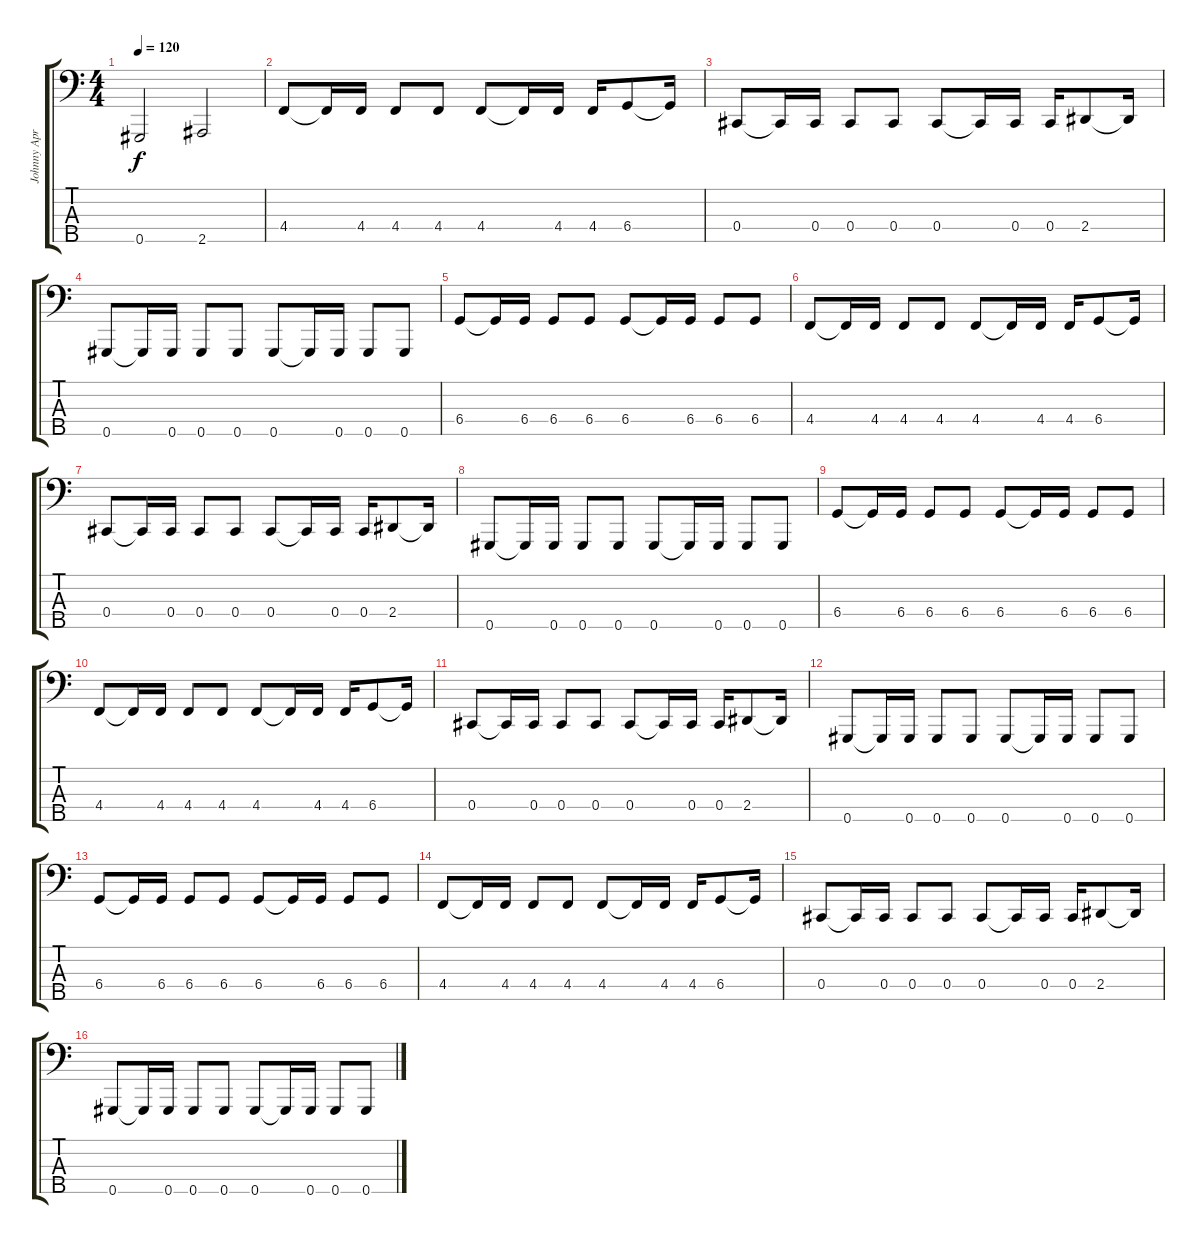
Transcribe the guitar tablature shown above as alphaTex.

\track ("Johnny April" "Johnny Apr") {instrument electricbassfinger}
\staff {score tabs}
\tuning (E2 B1 Gb1 Db1 Ab0) {hide}
\ts (4 4)
\tempo 120
\clef f4
\ks c
0.5.2{dy f} 2.5.2 |
4.4.8 4.4{t}.16 4.4.16 4.4.8 4.4.8 4.4.8 4.4{t}.16 4.4.16 4.4.16 6.4.8 6.4{t}.16 |
0.4.8 0.4{t}.16 0.4.16 0.4.8 0.4.8 0.4.8 0.4{t}.16 0.4.16 0.4.16 2.4.8 2.4{t}.16 |
0.5.8 0.5{t}.16 0.5.16 0.5.8 0.5.8 0.5.8 0.5{t}.16 0.5.16 0.5.8 0.5.8 |
6.4.8 6.4{t}.16 6.4.16 6.4.8 6.4.8 6.4.8 6.4{t}.16 6.4.16 6.4.8 6.4.8 |
4.4.8 4.4{t}.16 4.4.16 4.4.8 4.4.8 4.4.8 4.4{t}.16 4.4.16 4.4.16 6.4.8 6.4{t}.16 |
0.4.8 0.4{t}.16 0.4.16 0.4.8 0.4.8 0.4.8 0.4{t}.16 0.4.16 0.4.16 2.4.8 2.4{t}.16 |
0.5.8 0.5{t}.16 0.5.16 0.5.8 0.5.8 0.5.8 0.5{t}.16 0.5.16 0.5.8 0.5.8 |
6.4.8 6.4{t}.16 6.4.16 6.4.8 6.4.8 6.4.8 6.4{t}.16 6.4.16 6.4.8 6.4.8 |
4.4.8 4.4{t}.16 4.4.16 4.4.8 4.4.8 4.4.8 4.4{t}.16 4.4.16 4.4.16 6.4.8 6.4{t}.16 |
0.4.8 0.4{t}.16 0.4.16 0.4.8 0.4.8 0.4.8 0.4{t}.16 0.4.16 0.4.16 2.4.8 2.4{t}.16 |
0.5.8 0.5{t}.16 0.5.16 0.5.8 0.5.8 0.5.8 0.5{t}.16 0.5.16 0.5.8 0.5.8 |
6.4.8 6.4{t}.16 6.4.16 6.4.8 6.4.8 6.4.8 6.4{t}.16 6.4.16 6.4.8 6.4.8 |
4.4.8 4.4{t}.16 4.4.16 4.4.8 4.4.8 4.4.8 4.4{t}.16 4.4.16 4.4.16 6.4.8 6.4{t}.16 |
0.4.8 0.4{t}.16 0.4.16 0.4.8 0.4.8 0.4.8 0.4{t}.16 0.4.16 0.4.16 2.4.8 2.4{t}.16 |
0.5.8 0.5{t}.16 0.5.16 0.5.8 0.5.8 0.5.8 0.5{t}.16 0.5.16 0.5.8 0.5.8
